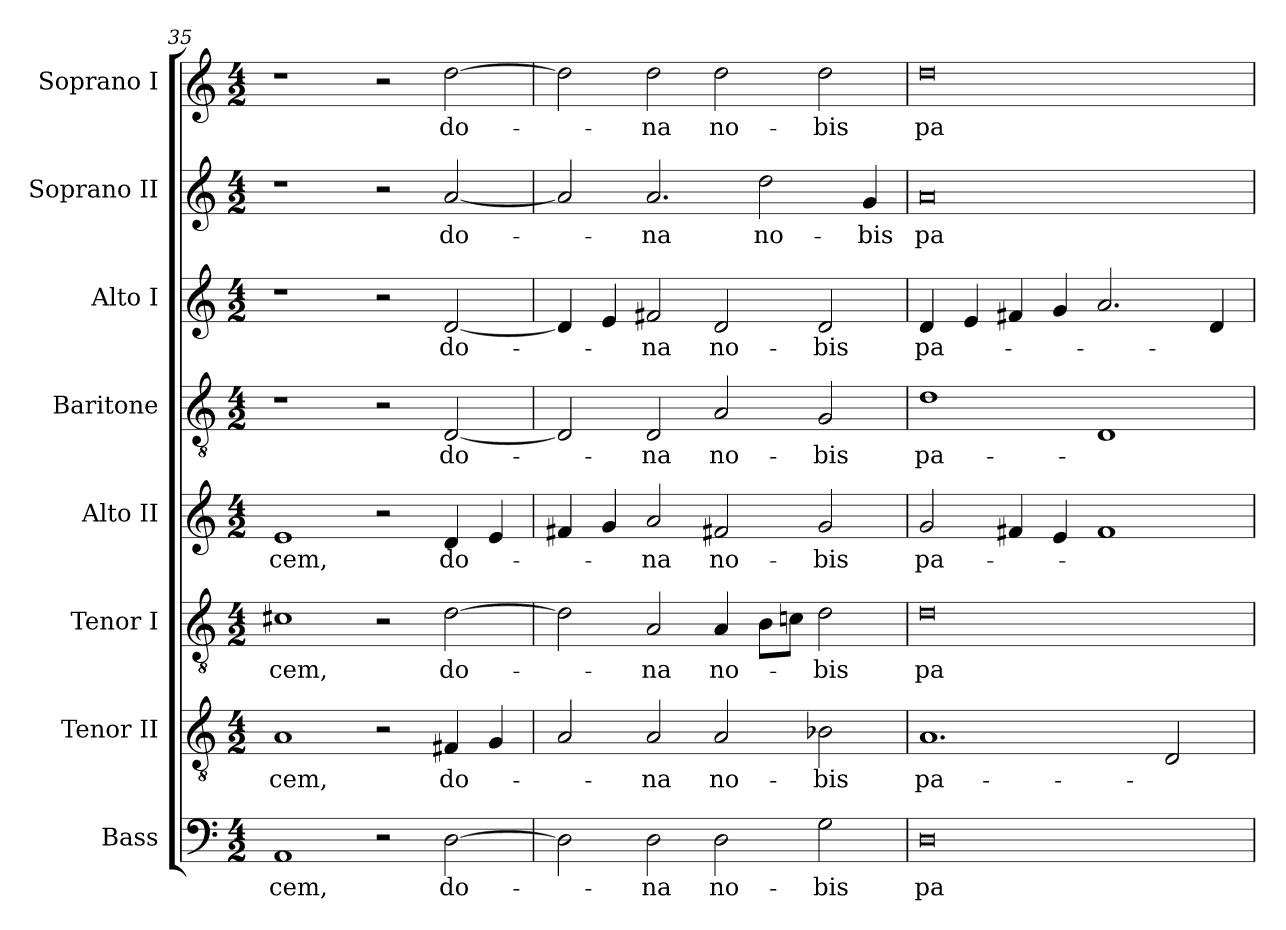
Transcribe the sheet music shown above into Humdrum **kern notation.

**kern	**text	**kern	**text	**kern	**text	**kern	**text	**kern	**text	**kern	**text	**kern	**text	**kern	**text
*part8	*part8	*part7	*part7	*part6	*part6	*part5	*part5	*part4	*part4	*part3	*part3	*part2	*part2	*part1	*part1
*staff8	*staff8	*staff7	*staff7	*staff6	*staff6	*staff5	*staff5	*staff4	*staff4	*staff3	*staff3	*staff2	*staff2	*staff1	*staff1
*I"Bass	*	*I"Tenor II	*	*I"Tenor I	*	*I"Alto II	*	*I"Baritone	*	*I"Alto I	*	*I"Soprano II	*	*I"Soprano I	*
*clefF4	*	*clefGv2	*	*clefGv2	*	*clefG2	*	*clefGv2	*	*clefG2	*	*clefG2	*	*clefG2	*
*ITrd7c12	*	*ITrd7c12	*	*ITrd7c12	*	*	*	*ITrd7c12	*	*	*	*	*	*	*
*k[]	*	*k[]	*	*k[]	*	*k[]	*	*k[]	*	*k[]	*	*k[]	*	*k[]	*
*C:	*	*C:	*	*C:	*	*C:	*	*C:	*	*C:	*	*C:	*	*C:	*
*M4/2	*	*M4/2	*	*M4/2	*	*M4/2	*	*M4/2	*	*M4/2	*	*M4/2	*	*M4/2	*
=35	=35	=35	=35	=35	=35	=35	=35	=35	=35	=35	=35	=35	=35	=35	=35
!	!LO:LY:b:color=#000000	!	!	!	!	!	!	!	!	!	!	!	!	!	!
!	!	!	!LO:LY:b:color=#000000	!	!	!	!	!	!	!	!	!	!	!	!
!	!	!	!	!	!LO:LY:b:color=#000000	!	!	!	!	!	!	!	!	!	!
!	!	!	!	!	!	!	!LO:LY:b:color=#000000	!	!	!	!	!	!	!	!
1AAAi	-cem,	1AAi	-cem,	1C#Xi	-cem,	1ei	-cem,	1r	.	1r	.	1r	.	1r	.
2r	.	2r	.	2r	.	2r	.	2r	.	2r	.	2r	.	2r	.
!	!LO:LY:b:color=#000000	!	!	!	!	!	!	!	!	!	!	!	!	!	!
!	!	!	!LO:LY:b:color=#000000	!	!	!	!	!	!	!	!	!	!	!	!
!	!	!	!	!	!LO:LY:b:color=#000000	!	!	!	!	!	!	!	!	!	!
!	!	!	!	!	!	!	!LO:LY:b:color=#000000	!	!	!	!	!	!	!	!
!	!	!	!	!	!	!	!	!	!LO:LY:b:color=#000000	!	!	!	!	!	!
!	!	!	!	!	!	!	!	!	!	!	!LO:LY:b:color=#000000	!	!	!	!
!	!	!	!	!	!	!	!	!	!	!	!	!	!LO:LY:b:color=#000000	!	!
!	!	!	!	!	!	!	!	!	!	!	!	!	!	!	!LO:LY:b:color=#000000
[>2DDi\	do-	4FF#Xi/	do-	[>2Di\	do-	4di/	do-	[<2DDi/	do-	[<2di/	do-	[<2ai/	do-	[>2ddi\	do-
.	.	4GGi/	.	.	.	4ei/	.	.	.	.	.	.	.	.	.
!!LO:LB:g=z
=36	=36	=36	=36	=36	=36	=36	=36	=36	=36	=36	=36	=36	=36	=36	=36
2DDi\]	.	2AAi/	.	2Di\]	.	4f#Xi/	.	2DDi/]	.	4di/]	.	2ai/]	.	2ddi\]	.
.	.	.	.	.	.	4gi/	.	.	.	4ei/	.	.	.	.	.
!	!LO:LY:b:color=#000000	!	!	!	!	!	!	!	!	!	!	!	!	!	!
!	!	!	!LO:LY:b:color=#000000	!	!	!	!	!	!	!	!	!	!	!	!
!	!	!	!	!	!LO:LY:b:color=#000000	!	!	!	!	!	!	!	!	!	!
!	!	!	!	!	!	!	!LO:LY:b:color=#000000	!	!	!	!	!	!	!	!
!	!	!	!	!	!	!	!	!	!LO:LY:b:color=#000000	!	!	!	!	!	!
!	!	!	!	!	!	!	!	!	!	!	!LO:LY:b:color=#000000	!	!	!	!
!	!	!	!	!	!	!	!	!	!	!	!	!	!LO:LY:b:color=#000000	!	!
!	!	!	!	!	!	!	!	!	!	!	!	!	!	!	!LO:LY:b:color=#000000
2DDi\	-na	2AAi/	-na	2AAi/	-na	2ai/	-na	2DDi/	-na	2f#Xi/	-na	2.ai/	-na	2ddi\	-na
!	!LO:LY:b:color=#000000	!	!	!	!	!	!	!	!	!	!	!	!	!	!
!	!	!	!LO:LY:b:color=#000000	!	!	!	!	!	!	!	!	!	!	!	!
!	!	!	!	!	!LO:LY:b:color=#000000	!	!	!	!	!	!	!	!	!	!
!	!	!	!	!	!	!	!LO:LY:b:color=#000000	!	!	!	!	!	!	!	!
!	!	!	!	!	!	!	!	!	!LO:LY:b:color=#000000	!	!	!	!	!	!
!	!	!	!	!	!	!	!	!	!	!	!LO:LY:b:color=#000000	!	!	!	!
!	!	!	!	!	!	!	!	!	!	!	!	!	!	!	!LO:LY:b:color=#000000
2DDi\	no-	2AAi/	no-	4AAi/	no-	2f#Xi/	no-	2AAi/	no-	2di/	no-	.	.	2ddi\	no-
!	!	!	!	!	!	!	!	!	!	!	!	!	!LO:LY:b:color=#000000	!	!
.	.	.	.	8BBi\L	.	.	.	.	.	.	.	2ddi\	no-	.	.
.	.	.	.	8Cni\J	.	.	.	.	.	.	.	.	.	.	.
!	!LO:LY:b:color=#000000	!	!	!	!	!	!	!	!	!	!	!	!	!	!
!	!	!	!LO:LY:b:color=#000000	!	!	!	!	!	!	!	!	!	!	!	!
!	!	!	!	!	!LO:LY:b:color=#000000	!	!	!	!	!	!	!	!	!	!
!	!	!	!	!	!	!	!LO:LY:b:color=#000000	!	!	!	!	!	!	!	!
!	!	!	!	!	!	!	!	!	!LO:LY:b:color=#000000	!	!	!	!	!	!
!	!	!	!	!	!	!	!	!	!	!	!LO:LY:b:color=#000000	!	!	!	!
!	!	!	!	!	!	!	!	!	!	!	!	!	!	!	!LO:LY:b:color=#000000
2GGi\	-bis	2BB-Xi\	-bis	2Di\	-bis	2gi/	-bis	2GGi/	-bis	2di/	-bis	.	.	2ddi\	-bis
!	!	!	!	!	!	!	!	!	!	!	!	!	!LO:LY:b:color=#000000	!	!
.	.	.	.	.	.	.	.	.	.	.	.	4gi/	-bis	.	.
=37	=37	=37	=37	=37	=37	=37	=37	=37	=37	=37	=37	=37	=37	=37	=37
!	!LO:LY:b:color=#000000	!	!	!	!	!	!	!	!	!	!	!	!	!	!
!	!	!	!LO:LY:b:color=#000000	!	!	!	!	!	!	!	!	!	!	!	!
!	!	!	!	!	!LO:LY:b:color=#000000	!	!	!	!	!	!	!	!	!	!
!	!	!	!	!	!	!	!LO:LY:b:color=#000000	!	!	!	!	!	!	!	!
!	!	!	!	!	!	!	!	!	!LO:LY:b:color=#000000	!	!	!	!	!	!
!	!	!	!	!	!	!	!	!	!	!	!LO:LY:b:color=#000000	!	!	!	!
!	!	!	!	!	!	!	!	!	!	!	!	!	!LO:LY:b:color=#000000	!	!
!	!	!	!	!	!	!	!	!	!	!	!	!	!	!	!LO:LY:b:color=#000000
0DDi	pa-	1.AAi	pa-	0Di	pa-	2gi/	pa-	1Di	pa-	4di/	pa-	0ai	pa-	0ddi	pa-
.	.	.	.	.	.	.	.	.	.	4ei/	.	.	.	.	.
.	.	.	.	.	.	4f#Xi/	.	.	.	4f#Xi/	.	.	.	.	.
.	.	.	.	.	.	4ei/	.	.	.	4gi/	.	.	.	.	.
.	.	.	.	.	.	1f#i	.	1DDi	.	2.ai/	.	.	.	.	.
.	.	2DDi/	.	.	.	.	.	.	.	.	.	.	.	.	.
.	.	.	.	.	.	.	.	.	.	4di/	.	.	.	.	.
=	=	=	=	=	=	=	=	=	=	=	=	=	=	=	=
*-	*-	*-	*-	*-	*-	*-	*-	*-	*-	*-	*-	*-	*-	*-	*-
